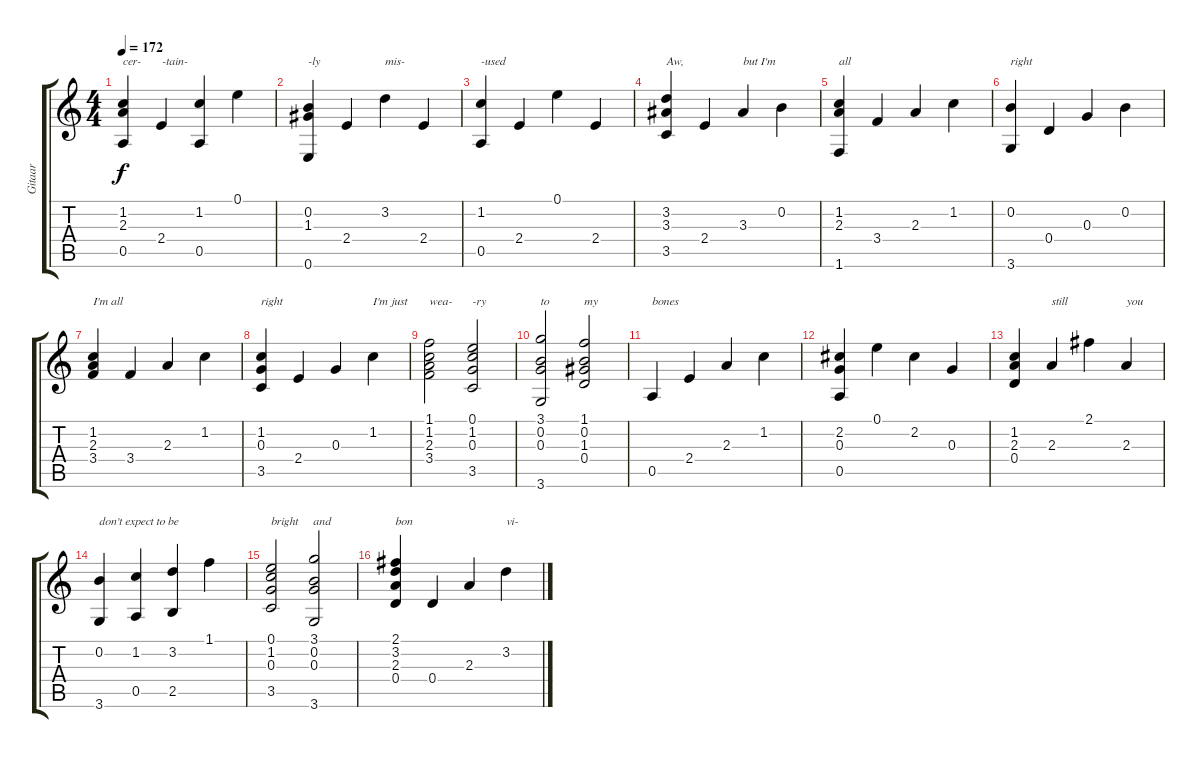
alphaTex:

\track ("Gitaar" "Gitaar") {instrument acousticguitarnylon}
\staff {score tabs}
\tuning (E4 B3 G3 D3 A2 E2) {hide}
\ts (4 4)
\tempo 172
\clef g2
\ks c
(1.2 2.3 0.5).4{txt "cer-       -tain-" dy f} 2.4.4 (1.2 0.5).4 0.1.4 |
(0.2 1.3 0.6).4{txt "-ly"} 2.4.4 3.2.4{txt "mis-"} 2.4.4 |
(1.2 0.5).4{txt "-used"} 2.4.4 0.1.4 2.4.4 |
(3.2 3.3 3.5).4{txt "Aw,"} 2.4.4 3.3.4{txt "but I'm"} 0.2.4 |
(1.2 2.3 1.6).4{txt "all "} 3.4.4 2.3.4 1.2.4 |
(0.2 3.6).4{txt "right"} 0.4.4 0.3.4 0.2.4 |
(1.2 2.3 3.4).4{txt "I'm all"} 3.4.4 2.3.4 1.2.4 |
(1.2 0.3 3.5).4{txt "right"} 2.4.4 0.3.4 1.2.4{txt "I'm just"} |
(1.1 1.2 2.3 3.4).2{txt "wea-"} (0.1 1.2 0.3 3.5).2{txt "-ry"} |
(3.1 0.2 0.3 3.6).2{txt "to"} (1.1 0.2 1.3 0.4).2{txt "my"} |
0.5.4{txt "bones"} 2.4.4 2.3.4 1.2.4 |
(2.2 0.3 0.5).4 0.1.4 2.2.4 0.3.4 |
(1.2 2.3 0.4).4 2.3.4{txt "still"} 2.1.4 2.3.4{txt "you"} |
(0.2 3.6).4{txt "don't expect to be"} (1.2 0.5).4 (3.2 2.5).4 1.1.4 |
(0.1 1.2 0.3 3.5).2{txt "bright     and"} (3.1 0.2 0.3 3.6).2 |
(2.1 3.2 2.3 0.4).4{txt "bon  "} 0.4.4 2.3.4 3.2.4{txt "vi-"}
